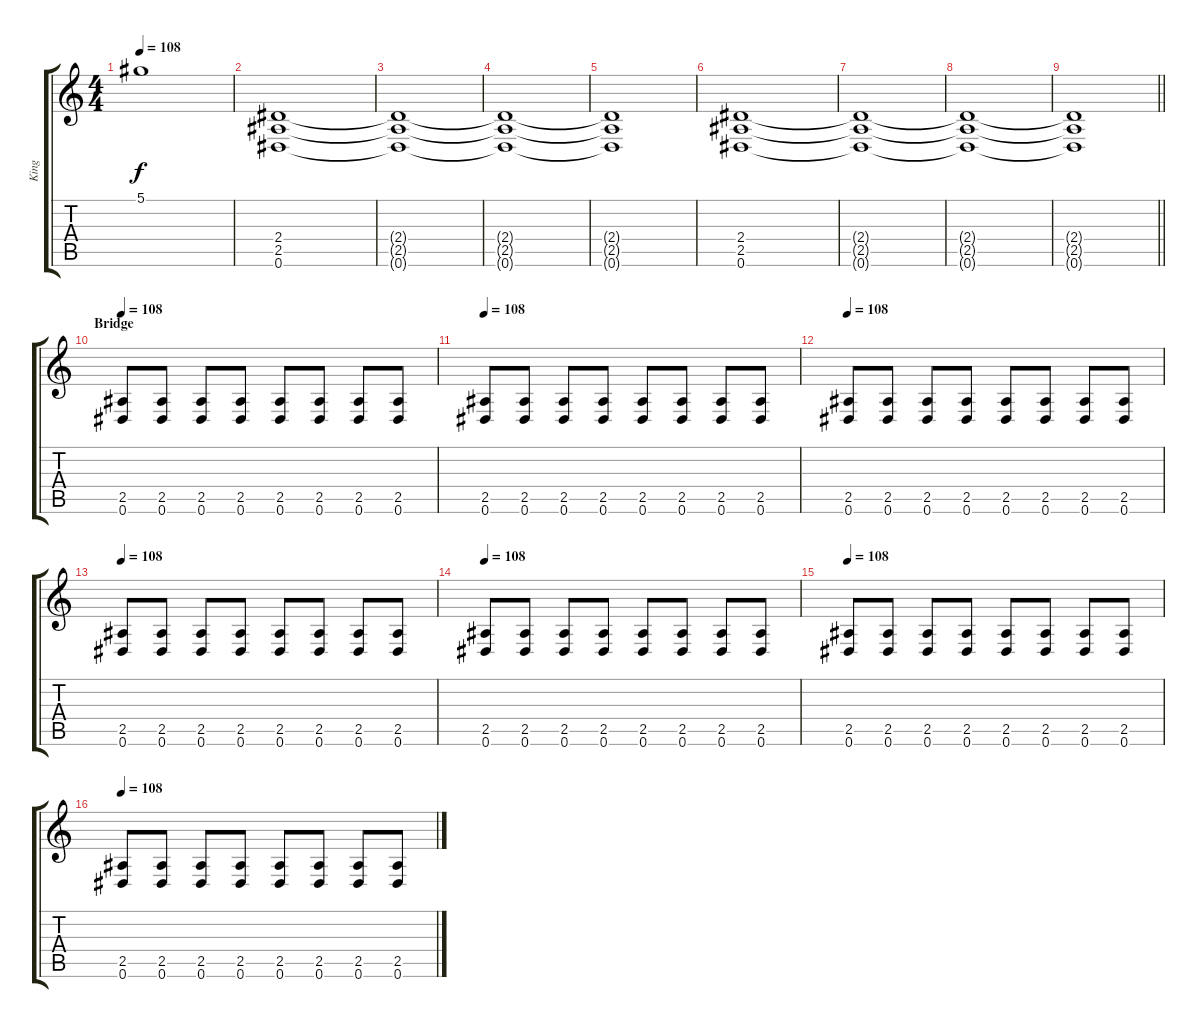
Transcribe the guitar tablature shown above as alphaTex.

\track ("King" "King") {instrument distortionguitar}
\staff {score tabs}
\tuning (Eb4 Bb3 Gb3 Db3 Ab2 Eb2) {hide}
\ts (4 4)
\tempo 108
\clef g2
\ks c
5.1{t}.1{dy f} |
(2.4 2.5 0.6).1 |
(2.4{t} 2.5{t} 0.6{t}).1 |
(2.4{t} 2.5{t} 0.6{t}).1 |
(2.4{t} 2.5{t} 0.6{t}).1 |
(2.4 2.5 0.6).1 |
(2.4{t} 2.5{t} 0.6{t}).1 |
(2.4{t} 2.5{t} 0.6{t}).1 |
\barLineRight lightlight
(2.4{t} 2.5{t} 0.6{t}).1 |
\section ("" "Bridge")
\tempo 108
(2.5 0.6).8 (2.5 0.6).8 (2.5 0.6).8 (2.5 0.6).8 (2.5 0.6).8 (2.5 0.6).8 (2.5 0.6).8 (2.5 0.6).8 |
\tempo 108
(2.5 0.6).8 (2.5 0.6).8 (2.5 0.6).8 (2.5 0.6).8 (2.5 0.6).8 (2.5 0.6).8 (2.5 0.6).8 (2.5 0.6).8 |
\tempo 108
(2.5 0.6).8 (2.5 0.6).8 (2.5 0.6).8 (2.5 0.6).8 (2.5 0.6).8 (2.5 0.6).8 (2.5 0.6).8 (2.5 0.6).8 |
\tempo 108
(2.5 0.6).8 (2.5 0.6).8 (2.5 0.6).8 (2.5 0.6).8 (2.5 0.6).8 (2.5 0.6).8 (2.5 0.6).8 (2.5 0.6).8 |
\tempo 108
(2.5 0.6).8 (2.5 0.6).8 (2.5 0.6).8 (2.5 0.6).8 (2.5 0.6).8 (2.5 0.6).8 (2.5 0.6).8 (2.5 0.6).8 |
\tempo 108
(2.5 0.6).8 (2.5 0.6).8 (2.5 0.6).8 (2.5 0.6).8 (2.5 0.6).8 (2.5 0.6).8 (2.5 0.6).8 (2.5 0.6).8 |
\tempo 108
(2.5 0.6).8 (2.5 0.6).8 (2.5 0.6).8 (2.5 0.6).8 (2.5 0.6).8 (2.5 0.6).8 (2.5 0.6).8 (2.5 0.6).8
